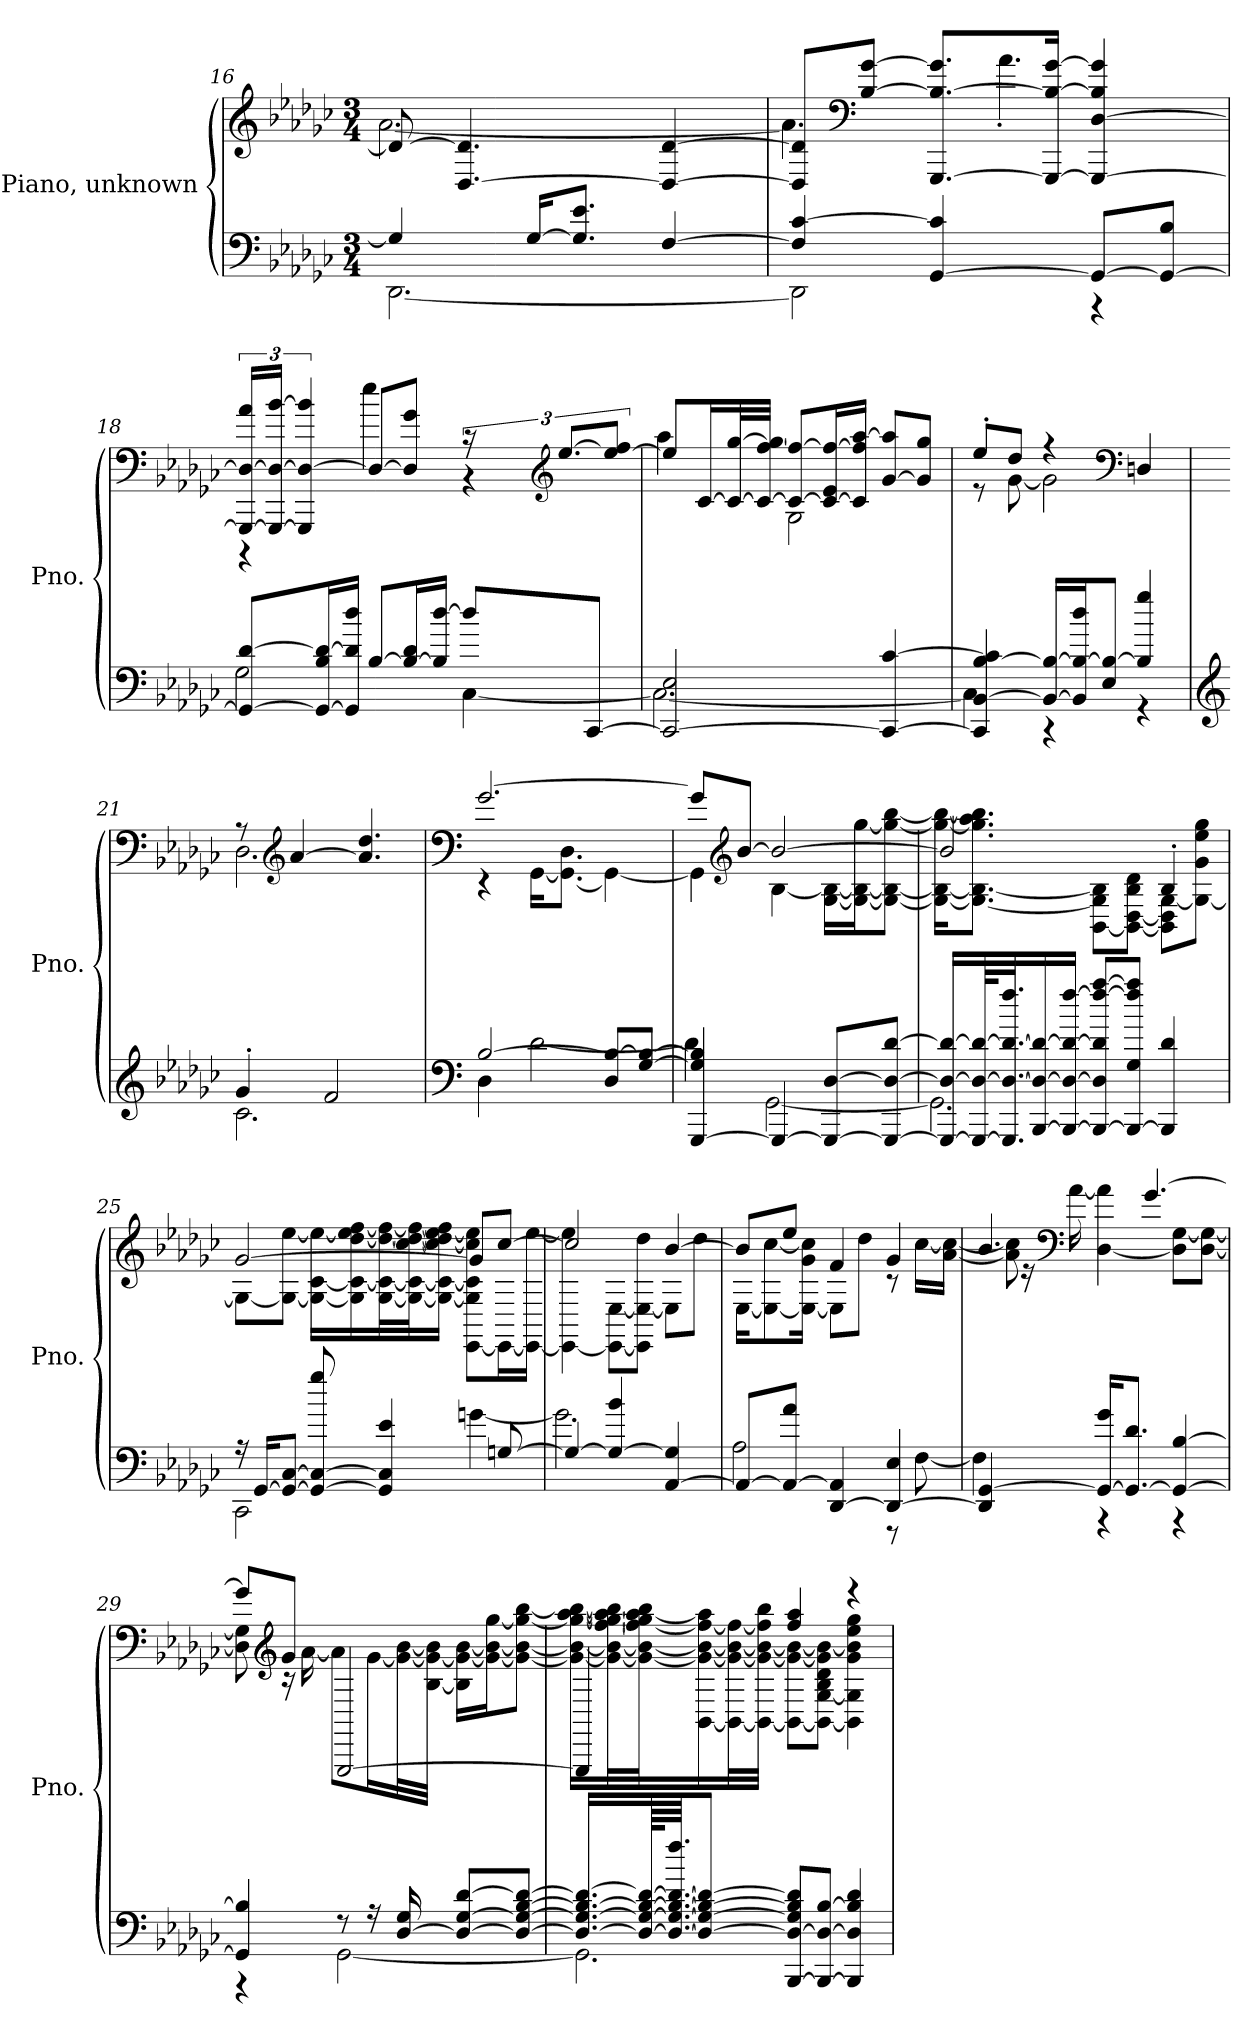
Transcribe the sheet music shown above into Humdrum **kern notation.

**kern	**kern
*part1	*part1
*staff2	*staff1
*I"Piano, unknown	*
*I'Pno.	*
*clefF4	*clefG2
*k[b-e-a-d-g-c-]	*k[b-e-a-d-g-c-]
*M3/4	*M3/4
=16	=16
*^	*^
4G-/]	[2.DD-\	8d-/_	[2.a-\
.	.	[4.D-/ 4.d-/]	.
[16G-/KL	.	.	.
8.G-/] 8.e-/J	.	.	.
[4F/	.	4D-/_ [4d-/	.
=17	=17	=17	=17
4F/] [4c-/	2DD-\]	8D-/] 8d-/]L	4.a-\]
*	*	*clefF4	*
.	.	[8B-/ [8g-/J	.
[4GG-/ 4c-/]	.	[8.GGG-/ 8.B-/_ 8.g-/]L	.
.	.	.	4.a-'\
.	.	16GGG-/_ 16B-/_ [16g-/Jk	.
8GG-/L_	4r	4GGG-/_ [4D-/ 4B-/] 4g-/]	.
8GG-/_ 8B-/J	.	.	.
!!LO:PB:g=z	!!
=18	=18	=18	=18
8GG-/_ [8d-/L	2G-\	24GGG-/_ 24D-/_ 24a-/LL	4r
.	.	24GGG-/_ 24D-/_ [24b-/JJ	.
.	.	6GGG-/] 6D-/_ 6b-/]	.
16GG-/_ 16B-/ 16d-/_L	.	.	.
16GG-/] 16d-/] 16dd-/JJ	.	.	.
[8B-/L	.	8D-/L_	4ee-\
16B-/_ 16d-/L	.	8D-/] 8g-/J	.
16B-/] [16dd-/JJ	.	.	.
8dd-/L]	[4C-\	24r	4r
*	*	*clefG2	*
.	.	[12.ee-/L	.
[8CC-/J	.	.	.
.	.	12ee-/_ 12ff/J	.
=19	=19	=19	=19
2CC-/_ 2E-/	2.C-\_	8ee-/L]	4aa-\
.	.	[16c-/L	.
.	.	32c-/_ [32gg-/L	.
.	.	32c-/_ [32ff/ 32gg-/]JJJ	.
.	.	8c-/_ 8ff/_L	2G-\
.	.	16c-/_ 16e-/ 16ff/_L	.
.	.	16c-/] 16ff/] [16aa-/JJ	.
4CC-/_ [4c-/	.	[8g-/ 8aa-/]L	.
.	.	8g-/] 8gg-/J	.
!!LO:LB:g=z	!!
=20	=20	=20	=20
4CC-/] [4BB-/ [4B-/ 4c-/]	4C-\]	8ee-'/L	8r
.	.	8dd-/J	[8g-\
16BB-/_ 16B-/_LL	4r	4r	2g-\]
16BB-/] 16B-/_ 16dd-/J	.	.	.
8E-/ 8B-/_J	.	.	.
*	*	*clefF4	*
4B-/] 4gg-/	4r	4Dn/	.
=21	=21	=21	=21
*clefG2	*	*	*
4g-'/	2.c-\	8r	2.D-\
*	*	*clefG2	*
.	.	[4a-/	.
2f/	.	.	.
.	.	4.a-/] 4.dd-/	.
=22	=22	=22	=22
*clefF4	*	*clefF4	*
[2B-/	4D-\	[2.g-/	4r
.	[2d-\	.	[16GG-\KL
.	.	.	8.GG-\_ 8.D-\J
8D-/ 8B-/_L	.	.	4GG-\_
[8G-/ 8B-/_J	.	.	.
=23	=23	=23	=23
[4GGG-/ 4G-/] 4B-/]	4d-\]	8g-/L]	4GG-\]
*	*	*clefG2	*
.	.	[8b-/J	.
4GGG-/_	[2GG-\	2b-/_	[4B-\
8GGG-/_ [8D-/L	.	.	[16G-\ 16B-\_LL
.	.	.	16G-\_ 16B-\_ [16gg-\J
8GGG-/_ 8D-/_ [8d-/J	.	.	8G-\_ 8B-\_ 8gg-\_ [8bb-\J
!!LO:LB:g=z	!!
=24	=24	=24	=24
16GGG-/_ 16D-/_ 16d-/_LL	2.GG-\]	2b-/]	16G-\_ 16B-\_ 16gg-\_ 16bb-\_KL
64GGG-/_ 64D-/_ 64d-/_KL	.	.	8.G-\_ 8.B-\_ 8.gg-\] 8.aa-\ 8.bb-\]J
32.GGG-/] 32.D-/_ 32.d-/_ 32.ff/J	.	.	.
[16BBB-/ 16D-/_ 16d-/_	.	.	.
16BBB-/_ 16D-/_ 16d-/_ [16ff/JJ	.	.	.
8BBB-/_ 8D-/] 8d-/] 8ff/_ [8aa-/L	.	.	[8BB-\ 8G-\] 8B-\]L
8BBB-/_ 8G-/ 8ff/] 8aa-/]J	.	.	8BB-\_ [8D-\ 8B-\ 8d-\J
4BBB-/] 4d-/	.	4B-'/	8BB-\] 8D-\] [8G-\L
.	.	.	8G-\_ 8g-\ 8ee-\ 8gg-\J
=25	=25	=25	=25
16r	2CC-\	[2g-/	8G-\L_
[16GG-/KL	.	.	.
8GG-/_ [8C-/J	.	.	8G-\_ [8ee-\J
8GG-/_ 8C-/_ 8gg-/	.	.	16G-\_ [16c-\ 16ee-\_LL
.	.	.	16G-\] 16c-\_ [16dd-\ 16ee-\] [16ff\
4GG-/] 4C-/] 4e-/	.	.	[32G-\ 32c-\_ 32dd-\_ 32ff\_L
.	.	.	32G-\_ 32c-\_ [32cc-\ 32dd-\_ 32ff\_J
.	.	.	16G-\_ 16c-\_ 16cc-\_ 16dd-\] [16ee-\ 16ff\]JJ
.	[4gn\	8g-/L]	[8EE-\ 8G-\] 8c-\] 8cc-\] 8ee-\]L
[8Gn/	.	[8cc-/J	16EE-\L_
.	.	.	16EE-\_ [16ee-\JJ
=26	=26	=26	=26
4G/_	2.g\]	2cc-/]	4EE-\_ 4ee-\]
4G/_ 4b-/	.	.	8EE-\_ [8E-\L
.	.	.	8EE-\] 8E-\_ 8dd-\J
[4AA-/ 4G/]	.	[4b-/	8E-\L]
.	.	.	8dd-\J
!!LO:LB:g=z	!!
=27	=27	=27	=27
8AA-/L_	2A-\	8b-/L]	[16E-\KL
.	.	.	8E-\_ [8cc-\
8AA-/_ 8a-/J	.	8ee-/J	.
.	.	.	16E-\_ 16g-\ 16cc-\]Jk
[4DD-/ 4AA-/]	.	4f/	8E-\L]
.	.	.	8dd-\J
4DD-/_ 4E-/	8r	4g-/	8r
.	[8F\	.	[16cc-\LL
.	.	.	[16a-\ 16cc-\_JJ
=28	=28	=28	=28
4DD-/] [4GG-/	4F\]	4.b-/	8a-\] 8cc-\]
.	.	.	16r
*	*	*clefF4	*
.	.	.	[16a-\
16GG-/_ 16g-/KL	4r	.	[4D-\ 4a-\]
8.GG-/_ 8.d-/J	.	.	.
.	.	[4.g-/	.
4GG-/_ [4B-/	4r	.	8D-\] [8G-\L
.	.	.	[8D-\ 8G-\_J
=29	=29	=29	=29
4GG-/] 4B-/]	4r	8g-/L]	8D-\] 8G-\]
*	*	*clefG2	*
.	.	8g-/J	16r
.	.	.	[16a-\
8r	[2GG-\	[2GGG-/	8a-\L]
16r	.	.	[16g-\L
[16D-/ 16G-/	.	.	32g-\_ [32b-\L
.	.	.	[32B-\ 32g-\_ 32b-\]JJJ
8D-/_ [8G-/ [8d-/L	.	.	16B-\] 16g-\_ [16b-\LL
.	.	.	16g-\_ 16b-\_ [16gg-\J
8D-/_ 8G-/_ [8B-/ 8d-/_J	.	.	8g-\_ 8b-\_ 8gg-\_ [8bb-\J
!!LO:LB:g=z	!!
=30	=30	=30	=30
16.D-/_ 16.G-/_ 16.B-/_ 16.d-/_LL	2.GG-\]	4GGG-/]	16g-\_ 16b-\_ 16gg-\_ [16aa-\ 16bb-\_LL
.	.	.	32g-\_ 32b-\_ [32ff\ 32gg-\_ 32aa-\] 32bb-\_L
128D-/_ 128G-/_ 128B-/_ 128d-/_KLL	.	.	32g-\_ 32b-\_ 32ff\_ 32gg-\] [32aa-\ 32bb-\]J
64.D-/_ 64.G-/_ 64.B-/_ 64.d-/_ 64.ff/JJJ	.	.	.
8D-/_ 8G-/_ 8B-/_ 8d-/_J	.	.	[16BB-\ 16g-\_ 16b-\_ 16ff\_ 16aa-\]
.	.	.	32BB-\_ 32g-\_ 32b-\_ 32ff\_L
.	.	.	32BB-\_ 32g-\_ 32b-\_ 32ff\] 32bb-\JJJ
[8BBB-/ 8D-/_ 8G-/] 8B-/] 8d-/]L	.	4ff/ 4aa-/	8BB-\_ 8g-\_ 8b-\_L
8BBB-/_ 8D-/_ [8B-/J	.	.	8BB-\_ [8G-\ 8B-\ 8d-\ 8g-\] 8b-\_J
4BBB-/] 4D-/] 4B-/] 4d-/	.	4r	4BB-\] 4G-\] 4g-\ 4b-\] 4ee-\ 4gg-\
*v	*v	*	*
*	*v	*v
=	=
*-	*-
